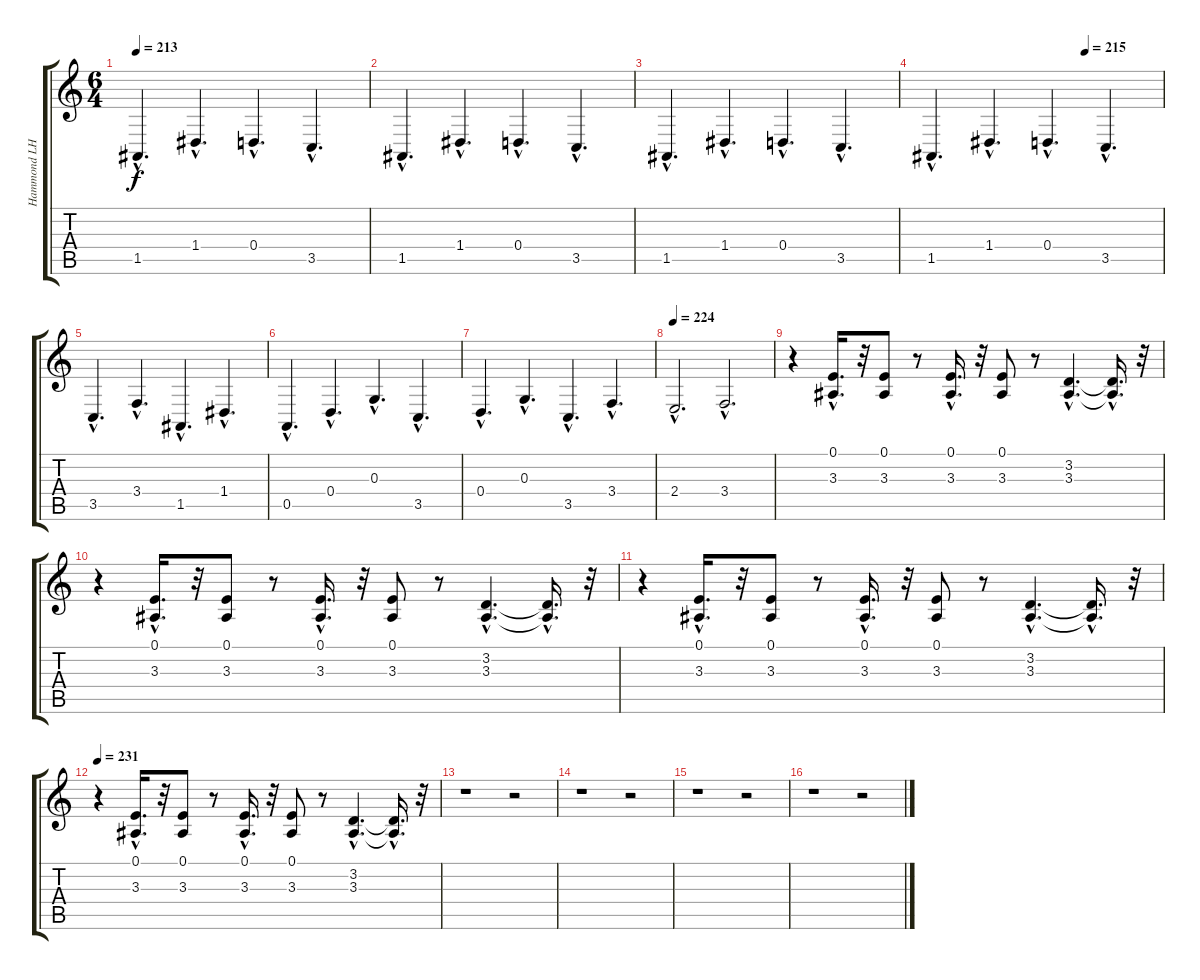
\track ("Hammond LH" "Hammond LH") {instrument drawbarorgan}
\staff {score tabs}
\tuning (E4 B3 G3 D3 A2 E2) {hide}
\ts (6 4)
\tempo 213
\clef g2
\ks c
1.5{hac}.4{d dy f} 1.4{hac}.4{d} 0.4{hac}.4{d} 3.5{hac}.4{d} |
1.5{hac}.4{d} 1.4{hac}.4{d} 0.4{hac}.4{d} 3.5{hac}.4{d} |
1.5{hac}.4{d} 1.4{hac}.4{d} 0.4{hac}.4{d} 3.5{hac}.4{d} |
\tempo (215 0.6666666666666666)
1.5{hac}.4{d} 1.4{hac}.4{d} 0.4{hac}.4{d} 3.5{hac}.4{d} |
3.5{hac}.4{d} 3.4{hac}.4{d} 1.5{hac}.4{d} 1.4{hac}.4{d} |
0.5{hac}.4{d} 0.4{hac}.4{d} 0.3{hac}.4{d} 3.5{hac}.4{d} |
0.4{hac}.4{d} 0.3{hac}.4{d} 3.5{hac}.4{d} 3.4{hac}.4{d} |
\tempo 224
2.4{hac}.2{d} 3.4{hac}.2{d} |
r.4 (0.1{hac} 3.3{hac}).16{d} r.32 (0.1 3.3).8 r.8 (0.1{hac} 3.3{hac}).16{d} r.32 (0.1 3.3).8 r.8 (3.2{hac} 3.3{hac}).4{d} (3.2{hac t} 3.3{hac t}).16{d} r.32 |
r.4 (0.1{hac} 3.3{hac}).16{d} r.32 (0.1 3.3).8 r.8 (0.1{hac} 3.3{hac}).16{d} r.32 (0.1 3.3).8 r.8 (3.2{hac} 3.3{hac}).4{d} (3.2{hac t} 3.3{hac t}).16{d} r.32 |
r.4 (0.1{hac} 3.3{hac}).16{d} r.32 (0.1 3.3).8 r.8 (0.1{hac} 3.3{hac}).16{d} r.32 (0.1 3.3).8 r.8 (3.2{hac} 3.3{hac}).4{d} (3.2{hac t} 3.3{hac t}).16{d} r.32 |
\tempo 231
r.4 (0.1{hac} 3.3{hac}).16{d} r.32 (0.1 3.3).8 r.8 (0.1{hac} 3.3{hac}).16{d} r.32 (0.1 3.3).8 r.8 (3.2{hac} 3.3{hac}).4{d} (3.2{hac t} 3.3{hac t}).16{d} r.32 |
r.1 r.2 |
r.1 r.2 |
r.1 r.2 |
r.1 r.2
